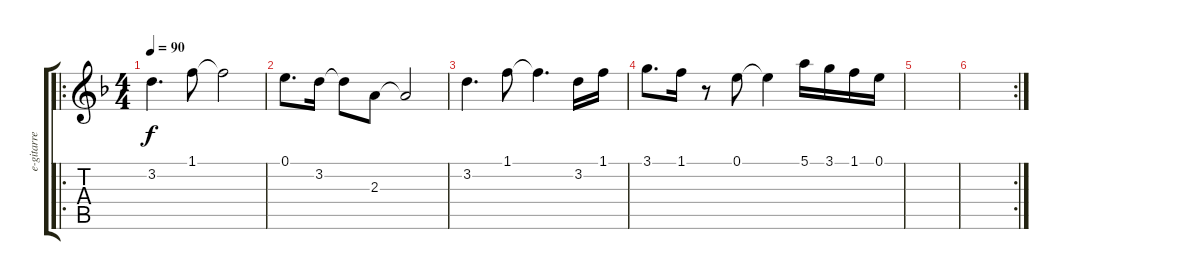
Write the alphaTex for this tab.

\track ("e-gitarre" "e-gitarre") {instrument electricguitarclean}
\staff {score tabs}
\tuning (E4 B3 G3 D3 A2 E2) {hide}
\ro
\ts (4 4)
\tempo 90
\clef g2
\ks dminor
3.2.4{d dy f} 1.1.8 1.1{t}.2 |
0.1.8{d} 3.2.16 3.2{t}.8 2.3.8 2.3{t}.2 |
3.2.4{d} 1.1.8 1.1{t}.4{d} 3.2.16 1.1.16 |
3.1.8{d} 1.1.16 r.8 0.1.8 0.1{t}.4 5.1.16 3.1.16 1.1.16 0.1.16 |
|
\rc 2
